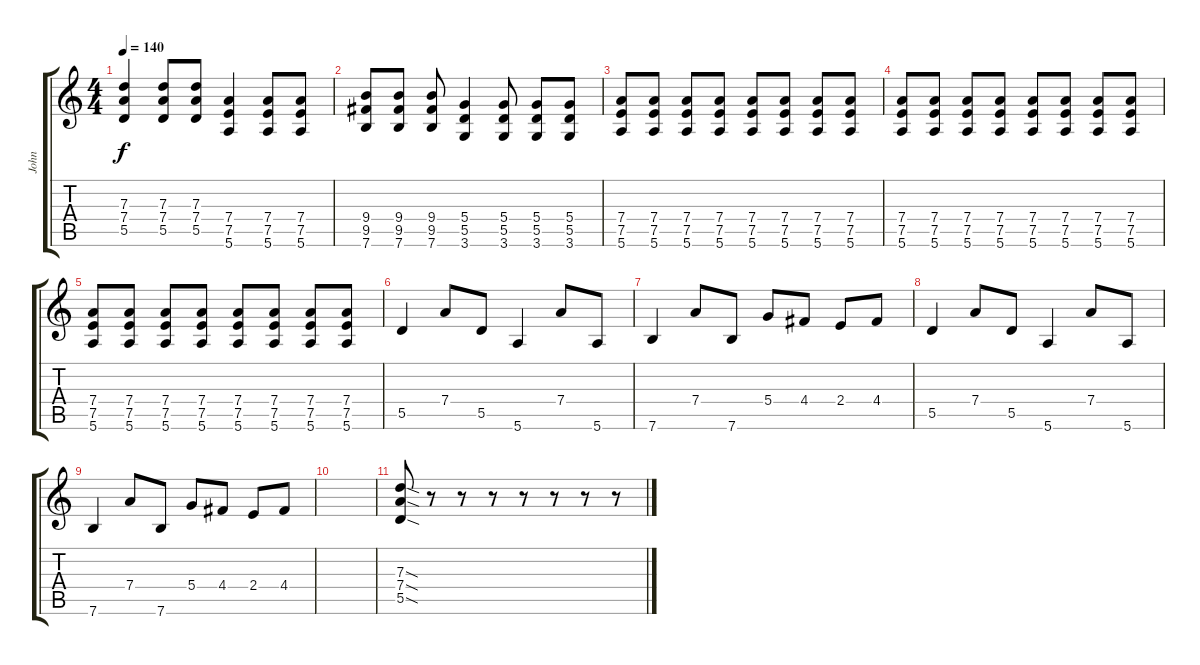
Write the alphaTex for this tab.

\track ("John" "John") {instrument overdrivenguitar}
\staff {score tabs}
\tuning (E4 B3 G3 D3 A2 E2) {hide}
\ts (4 4)
\tempo 140
\clef g2
\ks c
(7.3 7.4 5.5).4{dy f} (7.3 7.4 5.5).8 (7.3 7.4 5.5).8 (7.4 7.5 5.6).4 (7.4 7.5 5.6).8 (7.4 7.5 5.6).8 |
(9.4 9.5 7.6).8 (9.4 9.5 7.6).8 (9.4 9.5 7.6).8 (5.4 5.5 3.6).4 (5.4 5.5 3.6).8 (5.4 5.5 3.6).8 (5.4 5.5 3.6).8 |
(7.4 7.5 5.6).8 (7.4 7.5 5.6).8 (7.4 7.5 5.6).8 (7.4 7.5 5.6).8 (7.4 7.5 5.6).8 (7.4 7.5 5.6).8 (7.4 7.5 5.6).8 (7.4 7.5 5.6).8 |
(7.4 7.5 5.6).8 (7.4 7.5 5.6).8 (7.4 7.5 5.6).8 (7.4 7.5 5.6).8 (7.4 7.5 5.6).8 (7.4 7.5 5.6).8 (7.4 7.5 5.6).8 (7.4 7.5 5.6).8 |
(7.4 7.5 5.6).8 (7.4 7.5 5.6).8 (7.4 7.5 5.6).8 (7.4 7.5 5.6).8 (7.4 7.5 5.6).8 (7.4 7.5 5.6).8 (7.4 7.5 5.6).8 (7.4 7.5 5.6).8 |
5.5.4{instrument electricguitarclean} 7.4.8 5.5.8 5.6.4 7.4.8 5.6.8 |
7.6.4 7.4.8 7.6.8 5.4.8 4.4.8 2.4.8 4.4.8 |
5.5.4 7.4.8 5.5.8 5.6.4 7.4.8 5.6.8 |
7.6.4 7.4.8 7.6.8 5.4.8 4.4.8 2.4.8 4.4.8 |
|
(7.3{sod} 7.4{sod} 5.5{sod}).8 r.8 r.8 r.8 r.8 r.8 r.8 r.8
